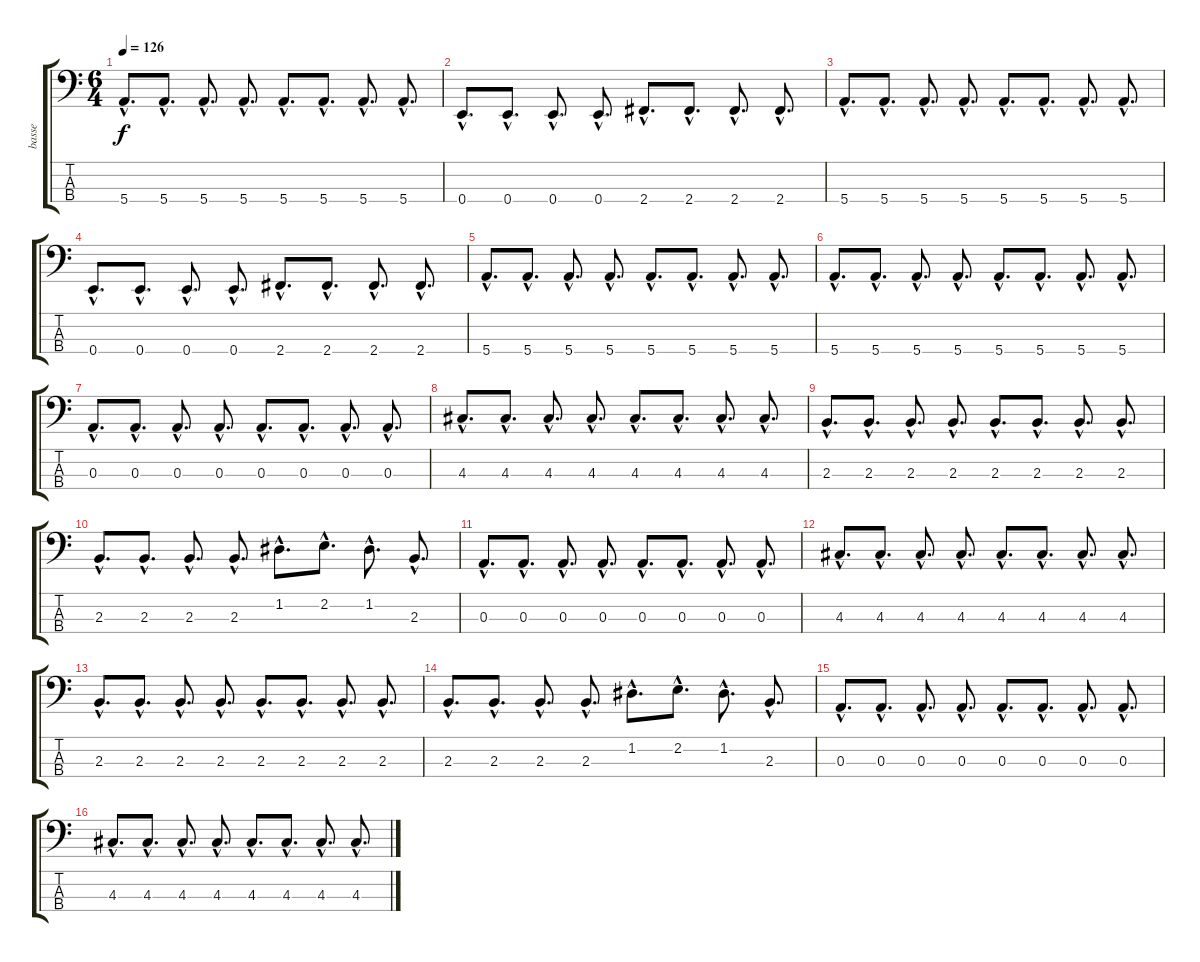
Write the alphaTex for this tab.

\track ("basse" "basse") {instrument electricbassfinger}
\staff {score tabs}
\tuning (G2 D2 A1 E1) {hide}
\ts (6 4)
\tempo 126
\clef f4
\ks c
5.4{hac}.8{d dy f} 5.4{hac}.8{d} 5.4{hac}.8{d} 5.4{hac}.8{d} 5.4{hac}.8{d} 5.4{hac}.8{d} 5.4{hac}.8{d} 5.4{hac}.8{d} |
0.4{hac}.8{d} 0.4{hac}.8{d} 0.4{hac}.8{d} 0.4{hac}.8{d} 2.4{hac}.8{d} 2.4{hac}.8{d} 2.4{hac}.8{d} 2.4{hac}.8{d} |
5.4{hac}.8{d} 5.4{hac}.8{d} 5.4{hac}.8{d} 5.4{hac}.8{d} 5.4{hac}.8{d} 5.4{hac}.8{d} 5.4{hac}.8{d} 5.4{hac}.8{d} |
0.4{hac}.8{d} 0.4{hac}.8{d} 0.4{hac}.8{d} 0.4{hac}.8{d} 2.4{hac}.8{d} 2.4{hac}.8{d} 2.4{hac}.8{d} 2.4{hac}.8{d} |
5.4{hac}.8{d} 5.4{hac}.8{d} 5.4{hac}.8{d} 5.4{hac}.8{d} 5.4{hac}.8{d} 5.4{hac}.8{d} 5.4{hac}.8{d} 5.4{hac}.8{d} |
5.4{hac}.8{d} 5.4{hac}.8{d} 5.4{hac}.8{d} 5.4{hac}.8{d} 5.4{hac}.8{d} 5.4{hac}.8{d} 5.4{hac}.8{d} 5.4{hac}.8{d} |
0.3{hac}.8{d} 0.3{hac}.8{d} 0.3{hac}.8{d} 0.3{hac}.8{d} 0.3{hac}.8{d} 0.3{hac}.8{d} 0.3{hac}.8{d} 0.3{hac}.8{d} |
4.3{hac}.8{d} 4.3{hac}.8{d} 4.3{hac}.8{d} 4.3{hac}.8{d} 4.3{hac}.8{d} 4.3{hac}.8{d} 4.3{hac}.8{d} 4.3{hac}.8{d} |
2.3{hac}.8{d} 2.3{hac}.8{d} 2.3{hac}.8{d} 2.3{hac}.8{d} 2.3{hac}.8{d} 2.3{hac}.8{d} 2.3{hac}.8{d} 2.3{hac}.8{d} |
2.3{hac}.8{d} 2.3{hac}.8{d} 2.3{hac}.8{d} 2.3{hac}.8{d} 1.2{hac}.8{d} 2.2{hac}.8{d} 1.2{hac}.8{d} 2.3{hac}.8{d} |
0.3{hac}.8{d} 0.3{hac}.8{d} 0.3{hac}.8{d} 0.3{hac}.8{d} 0.3{hac}.8{d} 0.3{hac}.8{d} 0.3{hac}.8{d} 0.3{hac}.8{d} |
4.3{hac}.8{d} 4.3{hac}.8{d} 4.3{hac}.8{d} 4.3{hac}.8{d} 4.3{hac}.8{d} 4.3{hac}.8{d} 4.3{hac}.8{d} 4.3{hac}.8{d} |
2.3{hac}.8{d} 2.3{hac}.8{d} 2.3{hac}.8{d} 2.3{hac}.8{d} 2.3{hac}.8{d} 2.3{hac}.8{d} 2.3{hac}.8{d} 2.3{hac}.8{d} |
2.3{hac}.8{d} 2.3{hac}.8{d} 2.3{hac}.8{d} 2.3{hac}.8{d} 1.2{hac}.8{d} 2.2{hac}.8{d} 1.2{hac}.8{d} 2.3{hac}.8{d} |
0.3{hac}.8{d} 0.3{hac}.8{d} 0.3{hac}.8{d} 0.3{hac}.8{d} 0.3{hac}.8{d} 0.3{hac}.8{d} 0.3{hac}.8{d} 0.3{hac}.8{d} |
4.3{hac}.8{d} 4.3{hac}.8{d} 4.3{hac}.8{d} 4.3{hac}.8{d} 4.3{hac}.8{d} 4.3{hac}.8{d} 4.3{hac}.8{d} 4.3{hac}.8{d}
